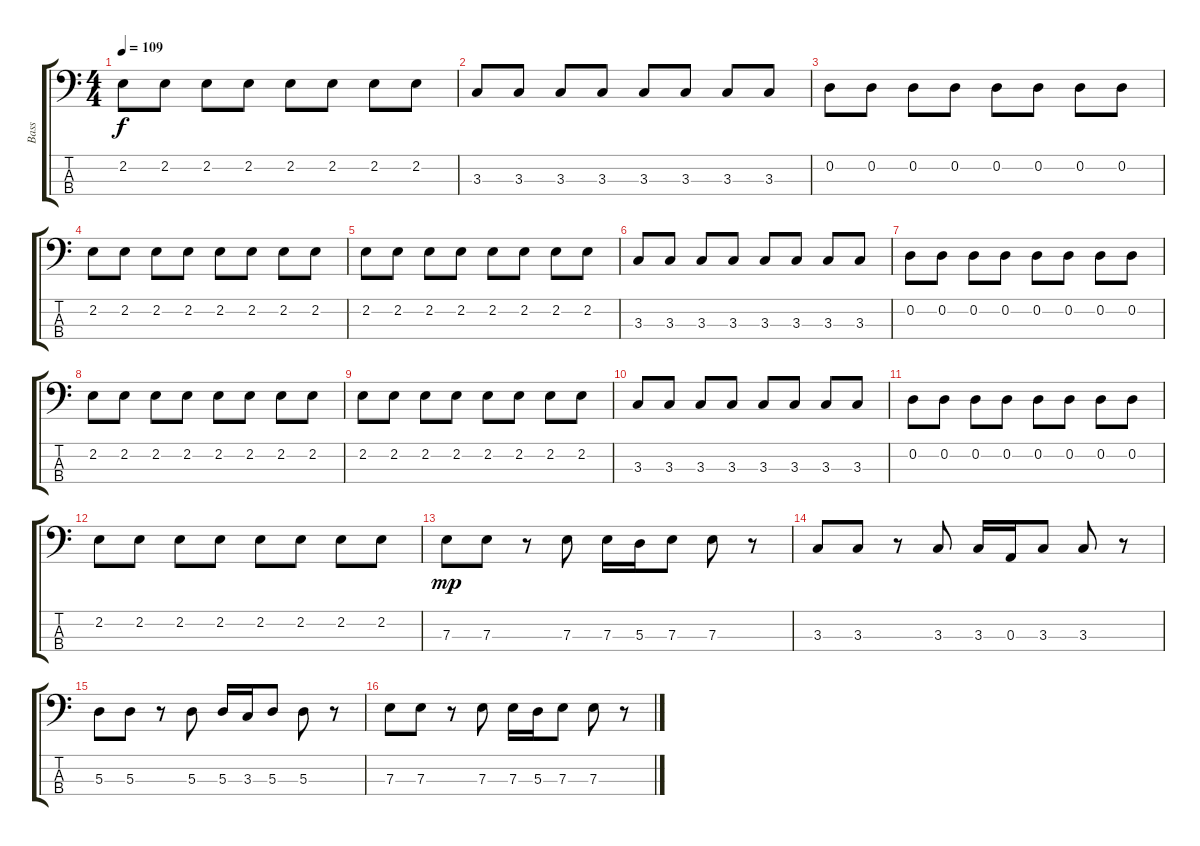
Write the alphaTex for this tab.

\track ("Bass" "Bass") {instrument electricbassfinger}
\staff {score tabs}
\tuning (G2 D2 A1 E1) {hide}
\ts (4 4)
\tempo 109
\clef f4
\ks c
2.2.8{dy f} 2.2.8 2.2.8 2.2.8 2.2.8 2.2.8 2.2.8 2.2.8 |
3.3.8 3.3.8 3.3.8 3.3.8 3.3.8 3.3.8 3.3.8 3.3.8 |
0.2.8 0.2.8 0.2.8 0.2.8 0.2.8 0.2.8 0.2.8 0.2.8 |
2.2.8 2.2.8 2.2.8 2.2.8 2.2.8 2.2.8 2.2.8 2.2.8 |
2.2.8 2.2.8 2.2.8 2.2.8 2.2.8 2.2.8 2.2.8 2.2.8 |
3.3.8 3.3.8 3.3.8 3.3.8 3.3.8 3.3.8 3.3.8 3.3.8 |
0.2.8 0.2.8 0.2.8 0.2.8 0.2.8 0.2.8 0.2.8 0.2.8 |
2.2.8 2.2.8 2.2.8 2.2.8 2.2.8 2.2.8 2.2.8 2.2.8 |
2.2.8 2.2.8 2.2.8 2.2.8 2.2.8 2.2.8 2.2.8 2.2.8 |
3.3.8 3.3.8 3.3.8 3.3.8 3.3.8 3.3.8 3.3.8 3.3.8 |
0.2.8 0.2.8 0.2.8 0.2.8 0.2.8 0.2.8 0.2.8 0.2.8 |
2.2.8 2.2.8 2.2.8 2.2.8 2.2.8 2.2.8 2.2.8 2.2.8 |
7.3.8{dy mp} 7.3.8 r.8 7.3.8 7.3.16 5.3.16 7.3.8 7.3.8 r.8 |
3.3.8 3.3.8 r.8 3.3.8 3.3.16 0.3.16 3.3.8 3.3.8 r.8 |
5.3.8 5.3.8 r.8 5.3.8 5.3.16 3.3.16 5.3.8 5.3.8 r.8 |
7.3.8 7.3.8 r.8 7.3.8 7.3.16 5.3.16 7.3.8 7.3.8 r.8
